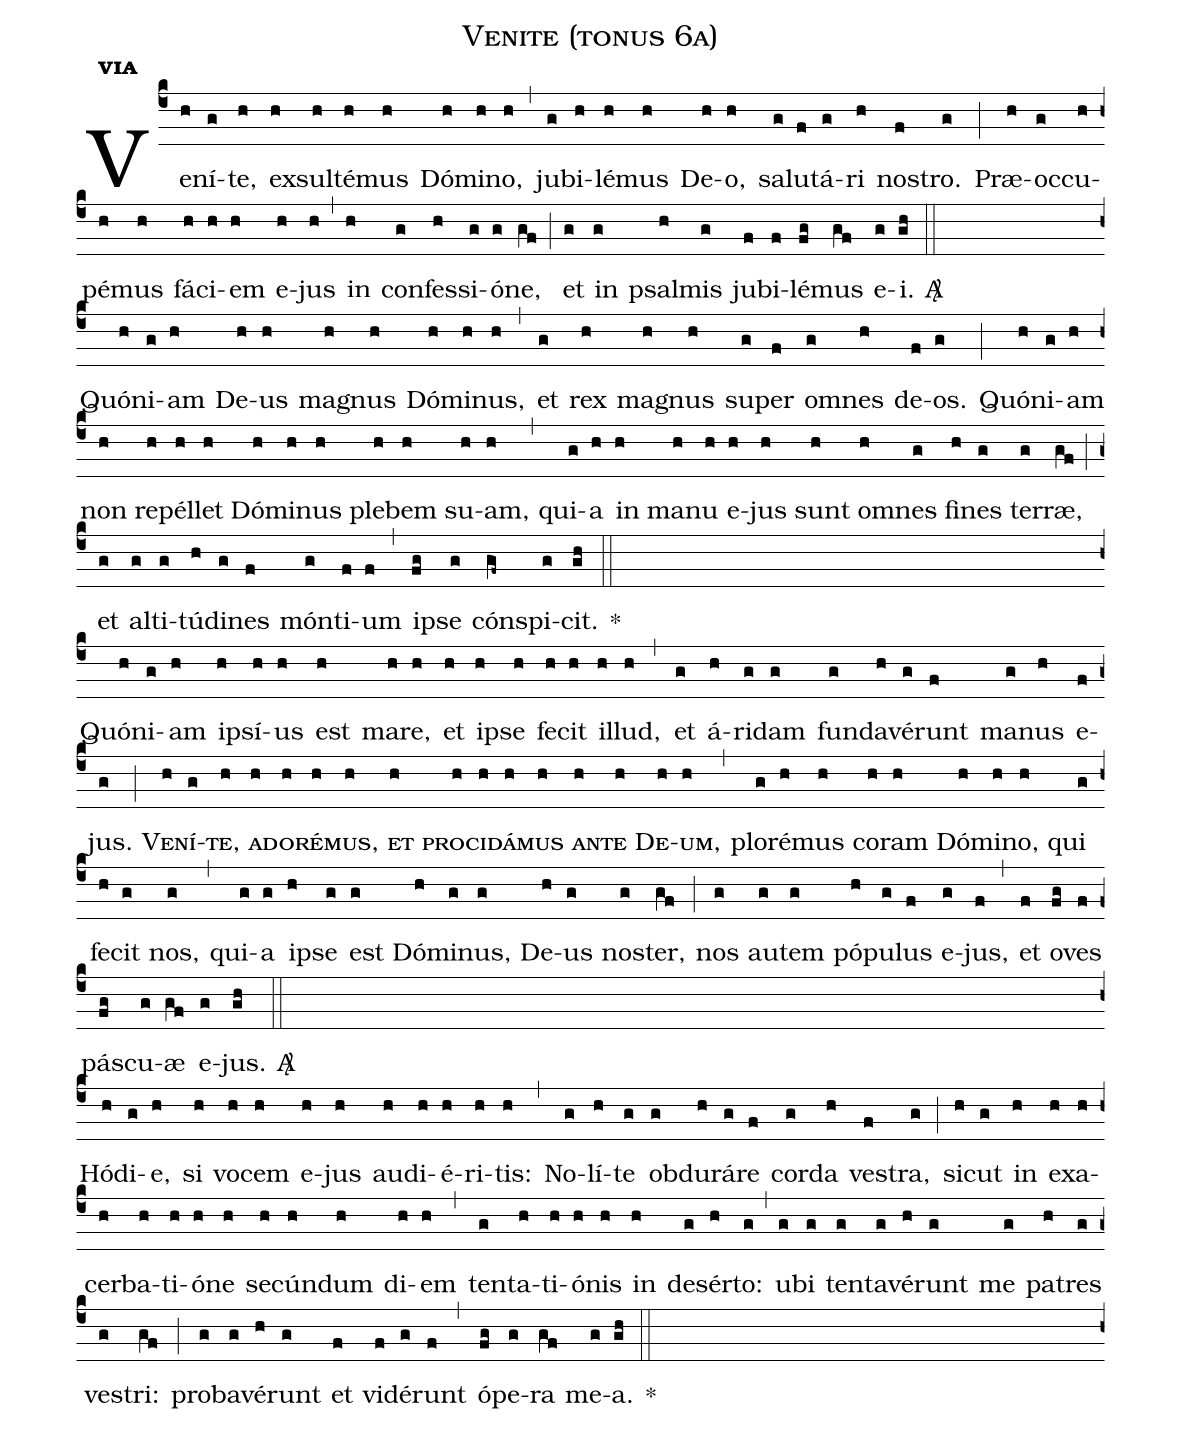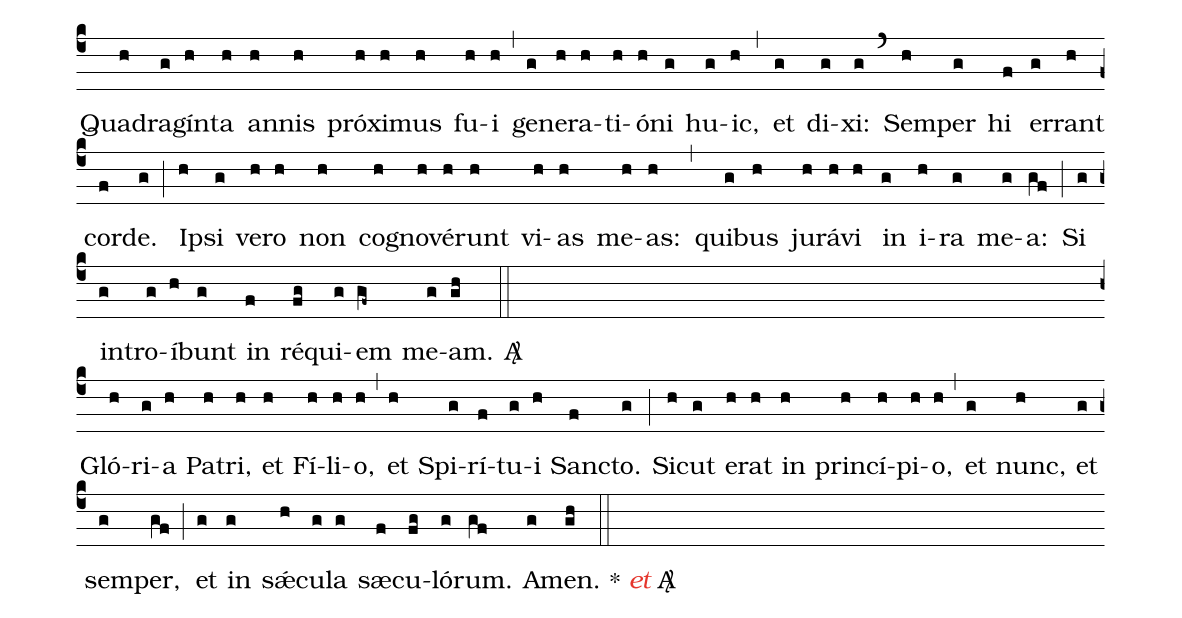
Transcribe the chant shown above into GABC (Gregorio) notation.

name:Venite (tonus 6a);
office-part:ps;
mode:6a;
%%
initial-style: 1;
name: Venite;
mode: 6;
office-part: Psalmus;
annotation: Ps. XCIV;
annotation: vi a;
%%
(c4) Ve(h)ní(g)te,(h) ex(h)sul(h)té(h)mus(h) Dó(h)mi(h)no,(h) (,) ju(g)bi(h)lé(h)mus(h) De(h)o,(h) sa(g)lu(f)tá(g)ri(h) nos(f)tro.(g) (;) Præ(h)oc(g)cu(h)pé(h)mus(h) fá(h)ci(h)em(h) e(h)jus(h) (,) in(h) con(g)fes(h)si(g)ó(g)ne,(gf) (;) et(g) in(g) psal(h)mis(g) ju(f)bi(f)lé(fg)mus(gf) e(g)i.(gh) <sp>A/</sp>(::) (Z)

Quón(h)i(g)am(h) De(h)us(h) ma(h)gnus(h) Dó(h)mi(h)nus,(h) (,) et(g) rex(h) ma(h)gnus(h) su(g)per(f) om(g)nes(h) de(f)os.(g) (;) Quón(h)i(g)am(h) non(h) re(h)pél(h)let(h) Dó(h)mi(h)nus(h) ple(h)bem(h) su(h)am,(h) (,) qui(g)a(h) in(h) ma(h)nu(h) e(h)jus(h) sunt(h) om(h)nes(g) fi(h)nes(g) ter(g)ræ,(gf) (;) et(g) al(g)ti(g)tú(h)di(g)nes(f) món(g)ti(f)um(f) (,) ip(fg)se(g) cón(gf~)spi(g)cit.(gh) <sp>*</sp>(::) (Z)

Quón(h)i(g)am(h) ip(h)sí(h)us(h) est(h) ma(h)re,(h) et(h) ip(h)se(h) fe(h)cit(h) il(h)lud,(h) (,) et(g) á(h)ri(g)dam(g) fun(g)da(h)vé(g)runt(f) ma(g)nus(h) e(f)jus.(g) (;)<sc>Ve(h)ní(g)te,(h) ad(h)o(h)ré(h)mus,(h) et(h) pro(h)ci(h)dá(h)mus(h) an(h)te(h) De(h)um,</sc>(h) (,) plo(g)ré(h)mus(h) co(h)ram(h) Dó(h)mi(h)no,(h) qui(g) fe(h)cit(g) nos,(g) (,) qui(g)a(g) ip(h)se(g) est(g) Dó(h)mi(g)nus,(g) De(h)us(g) nos(g)ter,(gf) (;) nos(g) au(g)tem(g) pó(h)pu(g)lus(f) e(g)jus,(f) (,) et(f) o(fg)ves(f) pás(fg)cu(g)æ(gf) e(g)jus.(gh) <sp>A/</sp>(::) (Z)

Hó(h)di(g)e,(h) si(h) vo(h)cem(h) e(h)jus(h) au(h)di(h)é(h)ri(h)tis:(h) (,) No(g)lí(h)te(g) ob(g)du(h)rá(g)re(f) cor(g)da(h) ves(f)tra,(g) (;) sic(h)ut(g) in(h) ex(h)a(h)cer(h)ba(h)ti(h)ó(h)ne(h) se(h)cún(h)dum(h) di(h)em(h) (,) ten(g)ta(h)ti(h)ó(h)nis(h) in(h) de(g)sér(h)to:(g) (,) u(g)bi(g) ten(g)ta(g)vé(h)runt(g) me(g) pa(h)tres(g) ves(g)tri:(gf) (;) pro(g)ba(g)vé(h)runt(g) et(f) vi(f)dé(g)runt(f) (,) ó(fg)pe(g)ra(gf) me(g)a.(gh) <sp>*</sp>(::) (Z)

Qua(h)dra(g)gín(h)ta(h) an(h)nis(h) pró(h)xi(h)mus(h) fu(h)i(h) (,) ge(g)ne(h)ra(h)ti(h)ó(h)ni(g) hu(g)ic,(h) (,) et(g) di(g)xi:(g) (`) Sem(h)per(g) hi(f) er(g)rant(h) cor(f)de.(g) (;) Ip(h)si(g) ve(h)ro(h) non(h) co(h)gno(h)vé(h)runt(h) vi(h)as(h) me(h)as:(h) (,) qui(g)bus(h) ju(h)rá(h)vi(h) in(g) i(h)ra(g) me(g)a:(gf) (;) Si(g) in(g)tro(g)í(h)bunt(g) in(f) ré(fg)qui(g)em(gf~) me(g)am.(gh) <sp>A/</sp>(::) (Z)

Gló(h)ri(g)a(h) Pa(h)tri,(h) et(h) Fí(h)li(h)o,(h) (,) et(h) Spi(g)rí(f)tu(g)i(h) Sanc(f)to.(g) (;) Sic(h)ut(g) e(h)rat(h) in(h) prin(h)cí(h)pi(h)o,(h) (,) et(g) nunc,(h) et(g) sem(g)per,(gf) (;) et(g) in(g) sǽ(h)cu(g)la(g) sæ(f)cu(fg)ló(g)rum.(gf) A(g)men.(gh) (::) <sp>*</sp> <c><i>et</i></c> <sp>A/</sp>( )
